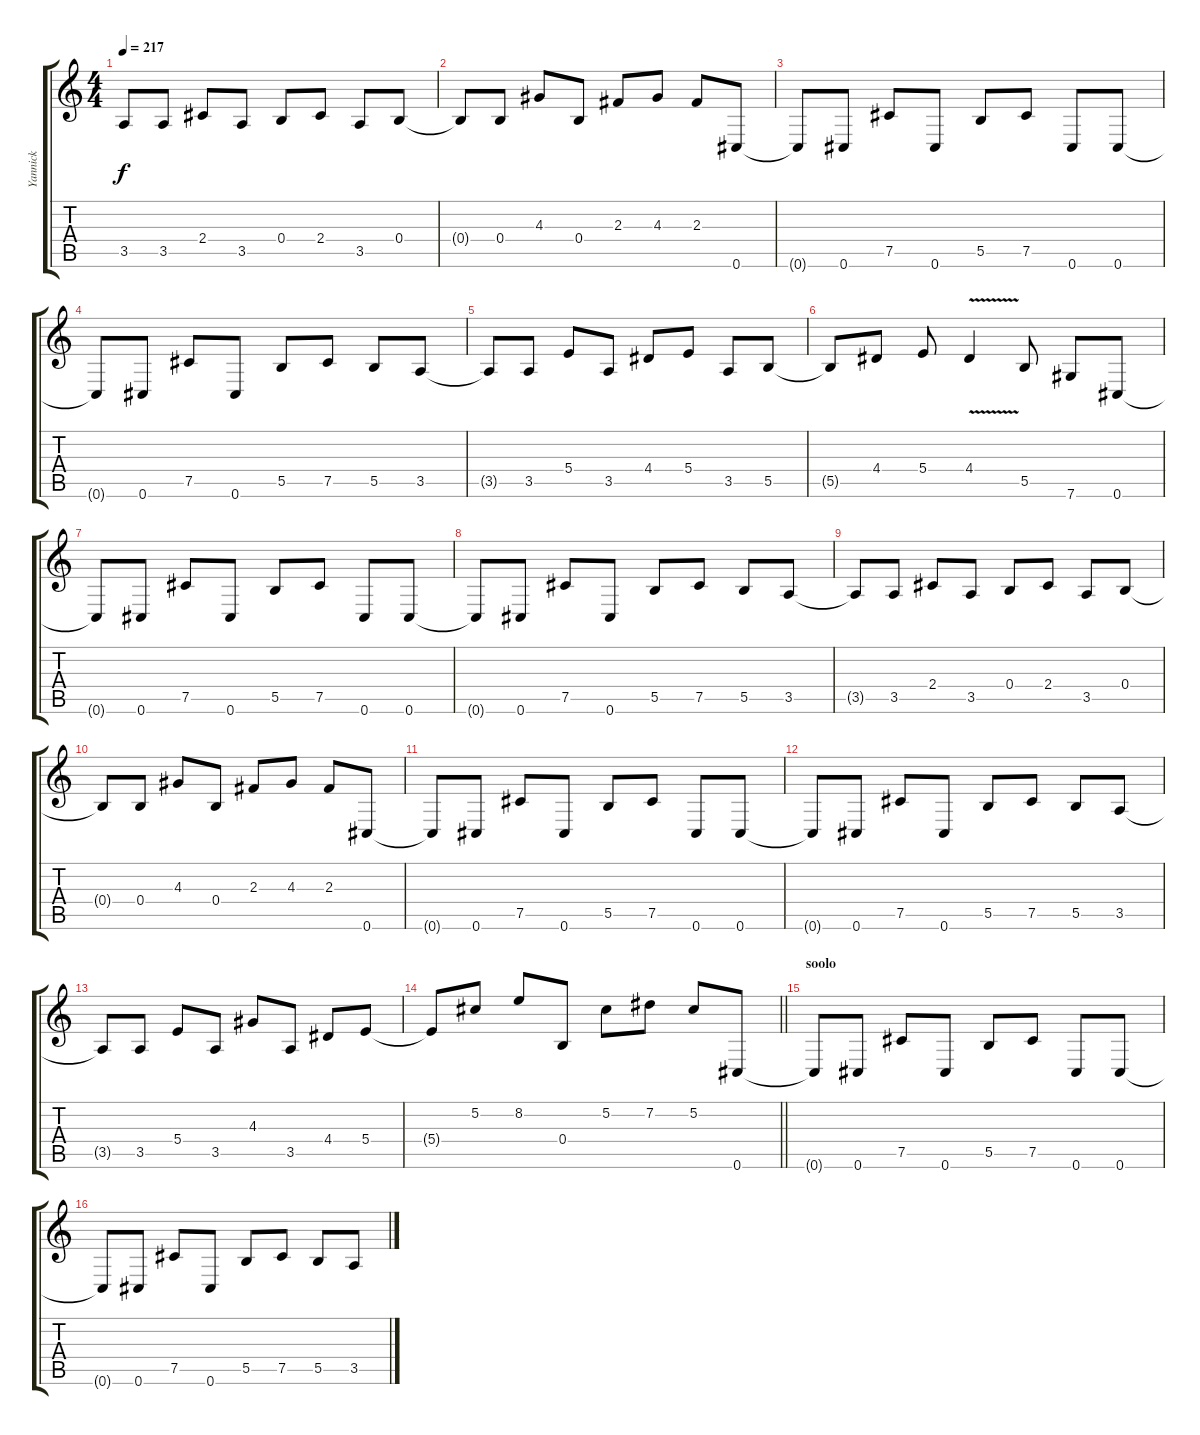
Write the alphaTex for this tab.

\track ("Yannick" "Yannick") {instrument distortionguitar}
\staff {score tabs}
\tuning (Db4 Ab3 E3 B2 Gb2 Db2) {hide}
\ts (4 4)
\tempo 217
\clef g2
\ks c
3.5{t}.8{dy f} 3.5.8 2.4.8 3.5.8 0.4.8 2.4.8 3.5.8 0.4.8 |
0.4{t}.8 0.4.8 4.3.8 0.4.8 2.3.8 4.3.8 2.3.8 0.6.8 |
0.6{t}.8 0.6.8 7.5.8 0.6.8 5.5.8 7.5.8 0.6.8 0.6.8 |
0.6{t}.8 0.6.8 7.5.8 0.6.8 5.5.8 7.5.8 5.5.8 3.5.8 |
3.5{t}.8 3.5.8 5.4.8 3.5.8 4.4.8 5.4.8 3.5.8 5.5.8 |
5.5{t}.8 4.4.8 5.4.8 4.4{v}.4 5.5.8 7.6.8 0.6.8 |
0.6{t}.8 0.6.8 7.5.8 0.6.8 5.5.8 7.5.8 0.6.8 0.6.8 |
0.6{t}.8 0.6.8 7.5.8 0.6.8 5.5.8 7.5.8 5.5.8 3.5.8 |
3.5{t}.8 3.5.8 2.4.8 3.5.8 0.4.8 2.4.8 3.5.8 0.4.8 |
0.4{t}.8 0.4.8 4.3.8 0.4.8 2.3.8 4.3.8 2.3.8 0.6.8 |
0.6{t}.8 0.6.8 7.5.8 0.6.8 5.5.8 7.5.8 0.6.8 0.6.8 |
0.6{t}.8 0.6.8 7.5.8 0.6.8 5.5.8 7.5.8 5.5.8 3.5.8 |
3.5{t}.8 3.5.8 5.4.8 3.5.8 4.3.8 3.5.8 4.4.8 5.4.8 |
\barLineRight lightlight
5.4{t}.8 5.2.8 8.2.8 0.4.8 5.2.8 7.2.8 5.2.8 0.6.8 |
\section ("" "soolo")
0.6{t}.8 0.6.8 7.5.8 0.6.8 5.5.8 7.5.8 0.6.8 0.6.8 |
0.6{t}.8 0.6.8 7.5.8 0.6.8 5.5.8 7.5.8 5.5.8 3.5.8
